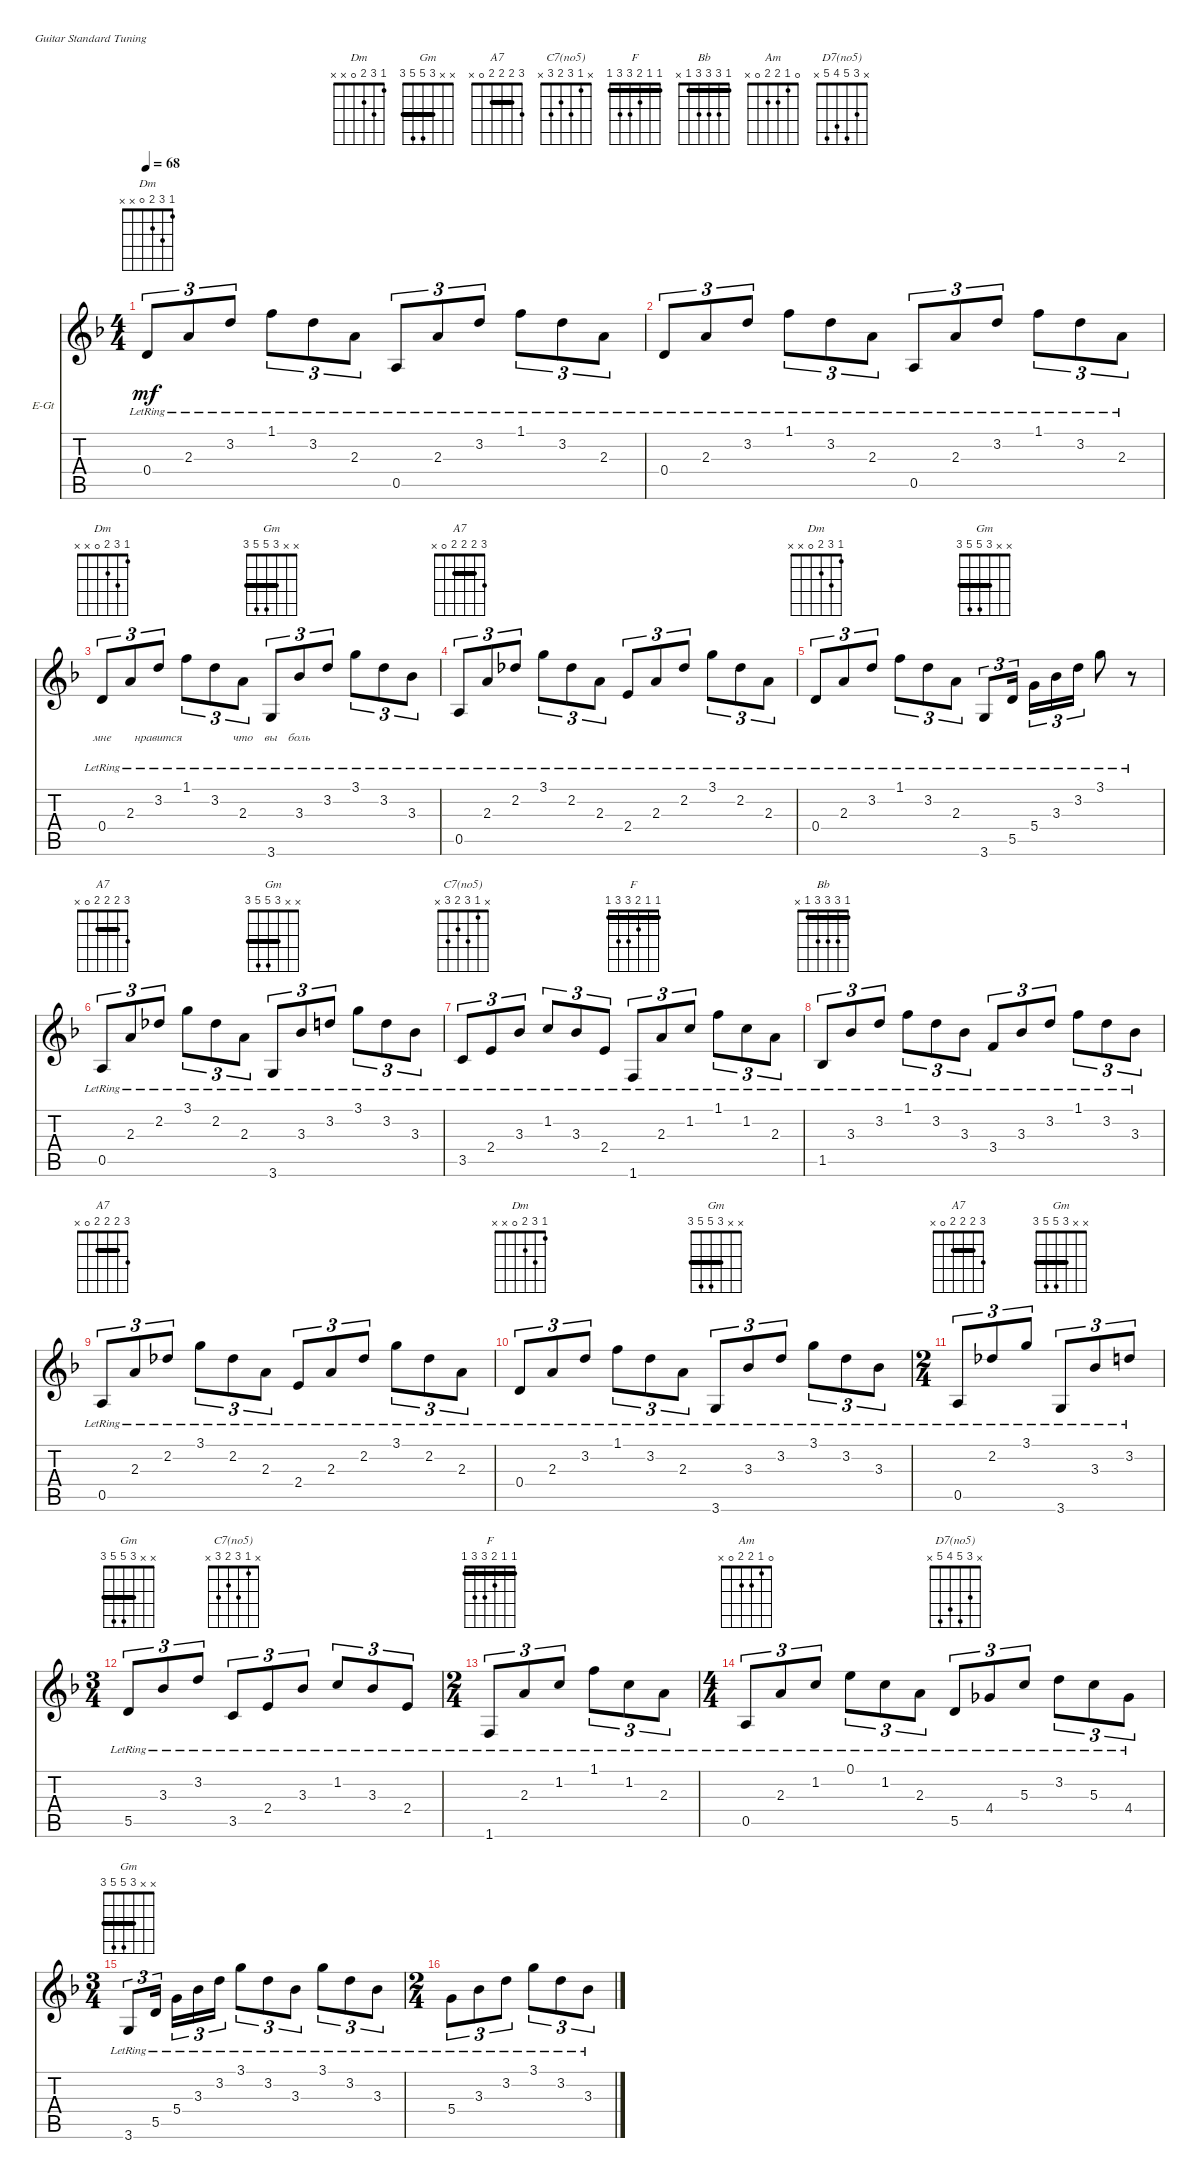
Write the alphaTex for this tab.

\defaultSystemsLayout 4
\bracketExtendMode nobrackets
\firstSystemTrackNameOrientation horizontal
\otherSystemsTrackNameOrientation horizontal
\chordDiagramsInScore
\track ("Jazz Guitar" "E-Gt") {instrument electricguitarjazz}
\staff {score tabs}
\tuning (E4 B3 G3 D3 A2 E2)
\chord ("Dm" 1 3 2 0 x x)
\chord ("Gm" x x 3 5 5 3) {barre 3}
\chord ("A7" 3 2 2 2 0 x) {barre (2 2)}
\chord ("C7(no5)" x 1 3 2 3 x)
\chord ("F" 1 1 2 3 3 1) {barre (1 1)}
\chord ("Bb" 1 3 3 3 1 x) {barre 1}
\chord ("Am" 0 1 2 2 0 x)
\chord ("D7(no5)" x 3 5 4 5 x)
\ts (4 4)
\tempo 68
\clef g2
\ks dminor
0.4{lr}.8{tu (3 2) ch "Dm" dy mf instrument electricguitarjazz} 2.3{lr}.8{tu (3 2)} 3.2{lr}.8{tu (3 2)} 1.1{lr}.8{tu (3 2)} 3.2{lr}.8{tu (3 2)} 2.3{lr}.8{tu (3 2)} 0.5{lr}.8{tu (3 2)} 2.3{lr}.8{tu (3 2)} 3.2{lr}.8{tu (3 2)} 1.1{lr}.8{tu (3 2)} 3.2{lr}.8{tu (3 2)} 2.3{lr}.8{tu (3 2)} |
0.4{lr}.8{tu (3 2)} 2.3{lr}.8{tu (3 2)} 3.2{lr}.8{tu (3 2)} 1.1{lr}.8{tu (3 2)} 3.2{lr}.8{tu (3 2)} 2.3{lr}.8{tu (3 2)} 0.5{lr}.8{tu (3 2)} 2.3{lr}.8{tu (3 2)} 3.2{lr}.8{tu (3 2)} 1.1{lr}.8{tu (3 2)} 3.2{lr}.8{tu (3 2)} 2.3{lr}.8{tu (3 2)} |
0.4{lr}.8{tu (3 2) ch "Dm" lyrics (0 "мне") lyrics (1 "") lyrics (2 "") lyrics (3 "") lyrics (4 "")} 2.3{lr}.8{tu (3 2) lyrics (0 "") lyrics (1 "") lyrics (2 "") lyrics (3 "") lyrics (4 "")} 3.2{lr}.8{tu (3 2) lyrics (0 "нравится") lyrics (1 "") lyrics (2 "") lyrics (3 "") lyrics (4 "")} 1.1{lr}.8{tu (3 2) lyrics (0 "") lyrics (1 "") lyrics (2 "") lyrics (3 "") lyrics (4 "")} 3.2{lr}.8{tu (3 2) lyrics (0 "") lyrics (1 "") lyrics (2 "") lyrics (3 "") lyrics (4 "")} 2.3{lr}.8{tu (3 2) lyrics (0 "что") lyrics (1 "") lyrics (2 "") lyrics (3 "") lyrics (4 "")} 3.6{lr}.8{tu (3 2) ch "Gm" lyrics (0 "вы") lyrics (1 "") lyrics (2 "") lyrics (3 "") lyrics (4 "")} 3.3{lr}.8{tu (3 2) lyrics (0 "боль") lyrics (1 "") lyrics (2 "") lyrics (3 "") lyrics (4 "")} 3.2{lr}.8{tu (3 2)} 3.1{lr}.8{tu (3 2)} 3.2{lr}.8{tu (3 2)} 3.3{lr}.8{tu (3 2)} |
0.5{lr}.8{tu (3 2) ch "A7"} 2.3{lr}.8{tu (3 2)} 2.2{lr}.8{tu (3 2)} 3.1{lr}.8{tu (3 2)} 2.2{lr}.8{tu (3 2)} 2.3{lr}.8{tu (3 2)} 2.4{lr}.8{tu (3 2)} 2.3{lr}.8{tu (3 2)} 2.2{lr}.8{tu (3 2)} 3.1{lr}.8{tu (3 2)} 2.2{lr}.8{tu (3 2)} 2.3{lr}.8{tu (3 2)} |
0.4{lr}.8{tu (3 2) ch "Dm"} 2.3{lr}.8{tu (3 2)} 3.2{lr}.8{tu (3 2)} 1.1{lr}.8{tu (3 2)} 3.2{lr}.8{tu (3 2)} 2.3{lr}.8{tu (3 2)} 3.6{lr}.8{tu (3 2) ch "Gm"} 5.5{lr}.16{tu (3 2)} 5.4{lr}.16{tu (3 2)} 3.3{lr}.16{tu (3 2)} 3.2{lr}.16{tu (3 2)} 3.1{lr}.8 r.8 |
0.5{lr}.8{tu (3 2) ch "A7"} 2.3{lr}.8{tu (3 2)} 2.2{lr}.8{tu (3 2)} 3.1{lr}.8{tu (3 2)} 2.2{lr}.8{tu (3 2)} 2.3{lr}.8{tu (3 2)} 3.6{lr}.8{tu (3 2) ch "Gm"} 3.3{lr}.8{tu (3 2)} 3.2{lr}.8{tu (3 2)} 3.1{lr}.8{tu (3 2)} 3.2{lr}.8{tu (3 2)} 3.3{lr}.8{tu (3 2)} |
3.5{lr}.8{tu (3 2) ch "C7(no5)"} 2.4{lr}.8{tu (3 2)} 3.3{lr}.8{tu (3 2)} 1.2{lr}.8{tu (3 2)} 3.3{lr}.8{tu (3 2)} 2.4{lr}.8{tu (3 2)} 1.6{lr}.8{tu (3 2) ch "F"} 2.3{lr}.8{tu (3 2)} 1.2{lr}.8{tu (3 2)} 1.1{lr}.8{tu (3 2)} 1.2{lr}.8{tu (3 2)} 2.3{lr}.8{tu (3 2)} |
1.5{lr}.8{tu (3 2) ch "Bb"} 3.3{lr}.8{tu (3 2)} 3.2{lr}.8{tu (3 2)} 1.1{lr}.8{tu (3 2)} 3.2{lr}.8{tu (3 2)} 3.3{lr}.8{tu (3 2)} 3.4{lr}.8{tu (3 2)} 3.3{lr}.8{tu (3 2)} 3.2{lr}.8{tu (3 2)} 1.1{lr}.8{tu (3 2)} 3.2{lr}.8{tu (3 2)} 3.3{lr}.8{tu (3 2)} |
0.5{lr}.8{tu (3 2) ch "A7"} 2.3{lr}.8{tu (3 2)} 2.2{lr}.8{tu (3 2)} 3.1{lr}.8{tu (3 2)} 2.2{lr}.8{tu (3 2)} 2.3{lr}.8{tu (3 2)} 2.4{lr}.8{tu (3 2)} 2.3{lr}.8{tu (3 2)} 2.2{lr}.8{tu (3 2)} 3.1{lr}.8{tu (3 2)} 2.2{lr}.8{tu (3 2)} 2.3{lr}.8{tu (3 2)} |
0.4{lr}.8{tu (3 2) ch "Dm"} 2.3{lr}.8{tu (3 2)} 3.2{lr}.8{tu (3 2)} 1.1{lr}.8{tu (3 2)} 3.2{lr}.8{tu (3 2)} 2.3{lr}.8{tu (3 2)} 3.6{lr}.8{tu (3 2) ch "Gm"} 3.3{lr}.8{tu (3 2)} 3.2{lr}.8{tu (3 2)} 3.1{lr}.8{tu (3 2)} 3.2{lr}.8{tu (3 2)} 3.3{lr}.8{tu (3 2)} |
\ts (2 4)
0.5{lr}.8{tu (3 2) ch "A7"} 2.2{lr}.8{tu (3 2)} 3.1{lr}.8{tu (3 2)} 3.6{lr}.8{tu (3 2) ch "Gm"} 3.3{lr}.8{tu (3 2)} 3.2{lr}.8{tu (3 2)} |
\ts (3 4)
5.5{lr}.8{tu (3 2) ch "Gm"} 3.3{lr}.8{tu (3 2)} 3.2{lr}.8{tu (3 2)} 3.5{lr}.8{tu (3 2) ch "C7(no5)"} 2.4{lr}.8{tu (3 2)} 3.3{lr}.8{tu (3 2)} 1.2{lr}.8{tu (3 2)} 3.3{lr}.8{tu (3 2)} 2.4{lr}.8{tu (3 2)} |
\ts (2 4)
1.6{lr}.8{tu (3 2) ch "F"} 2.3{lr}.8{tu (3 2)} 1.2{lr}.8{tu (3 2)} 1.1{lr}.8{tu (3 2)} 1.2{lr}.8{tu (3 2)} 2.3{lr}.8{tu (3 2)} |
\ts (4 4)
0.5{lr}.8{tu (3 2) ch "Am"} 2.3{lr}.8{tu (3 2)} 1.2{lr}.8{tu (3 2)} 0.1{lr}.8{tu (3 2)} 1.2{lr}.8{tu (3 2)} 2.3{lr}.8{tu (3 2)} 5.5{lr}.8{tu (3 2) ch "D7(no5)"} 4.4{lr}.8{tu (3 2)} 5.3{lr}.8{tu (3 2)} 3.2{lr}.8{tu (3 2)} 5.3{lr}.8{tu (3 2)} 4.4{lr}.8{tu (3 2)} |
\ts (3 4)
3.6{lr}.8{tu (3 2) ch "Gm"} 5.5{lr}.16{tu (3 2)} 5.4{lr}.16{tu (3 2)} 3.3{lr}.16{tu (3 2)} 3.2{lr}.16{tu (3 2)} 3.1{lr}.8{tu (3 2)} 3.2{lr}.8{tu (3 2)} 3.3{lr}.8{tu (3 2)} 3.1{lr}.8{tu (3 2)} 3.2{lr}.8{tu (3 2)} 3.3{lr}.8{tu (3 2)} |
\ts (2 4)
5.4{lr}.8{tu (3 2)} 3.3{lr}.8{tu (3 2)} 3.2{lr}.8{tu (3 2)} 3.1{lr}.8{tu (3 2)} 3.2{lr}.8{tu (3 2)} 3.3{lr}.8{tu (3 2)}
